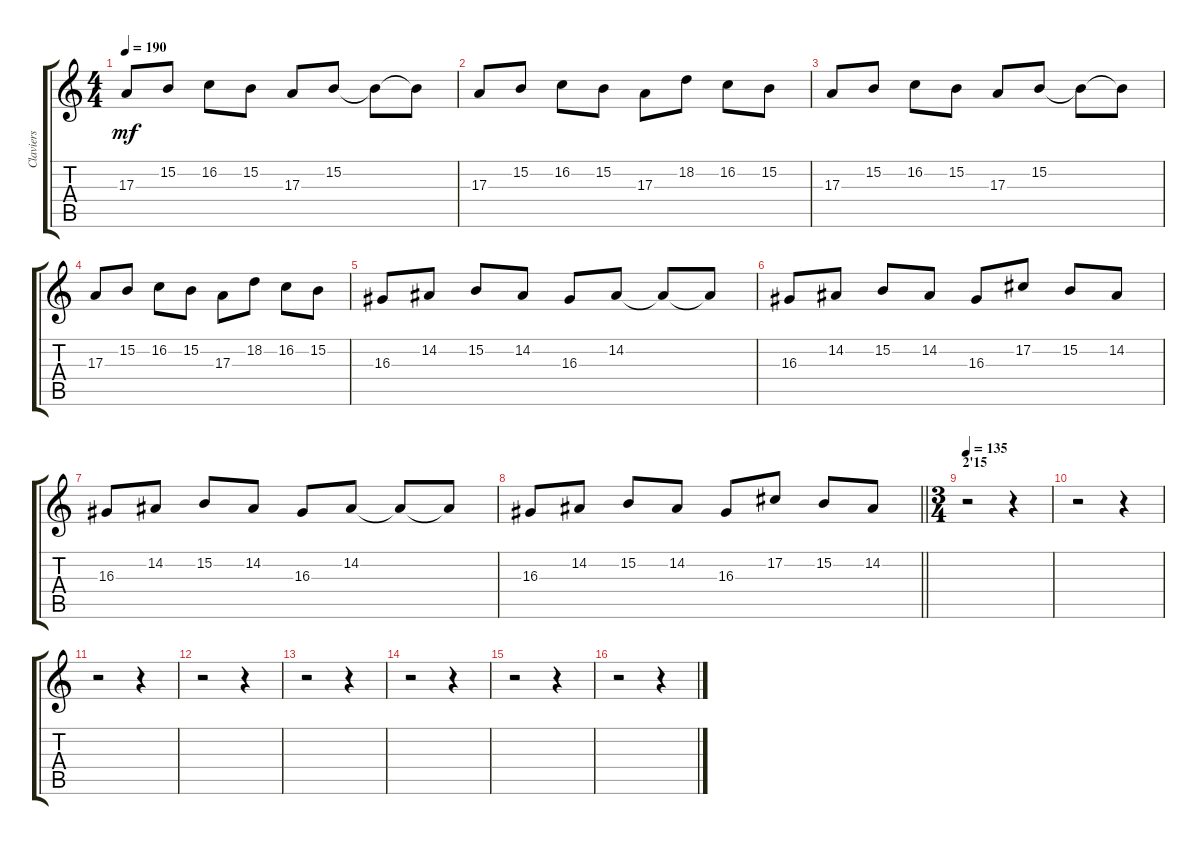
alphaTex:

\track ("Claviers" "Claviers") {instrument choiraahs}
\staff {score tabs}
\tuning (Db4 Ab3 E3 B2 Gb2 Db2) {hide}
\ts (4 4)
\tempo 190
\clef g2
\ks c
17.3.8{dy mf} 15.2.8 16.2.8 15.2.8 17.3.8 15.2.8 15.2{t}.8 15.2{t}.8 |
17.3.8 15.2.8 16.2.8 15.2.8 17.3.8 18.2.8 16.2.8 15.2.8 |
17.3.8 15.2.8 16.2.8 15.2.8 17.3.8 15.2.8 15.2{t}.8 15.2{t}.8 |
17.3.8 15.2.8 16.2.8 15.2.8 17.3.8 18.2.8 16.2.8 15.2.8 |
16.3.8 14.2.8 15.2.8 14.2.8 16.3.8 14.2.8 14.2{t}.8 14.2{t}.8 |
16.3.8 14.2.8 15.2.8 14.2.8 16.3.8 17.2.8 15.2.8 14.2.8 |
16.3.8 14.2.8 15.2.8 14.2.8 16.3.8 14.2.8 14.2{t}.8 14.2{t}.8 |
\barLineRight lightlight
16.3.8 14.2.8 15.2.8 14.2.8 16.3.8 17.2.8 15.2.8 14.2.8 |
\ts (3 4)
\section ("" "2'15")
\tempo 135
r.2 r.4 |
r.2 r.4 |
r.2 r.4 |
r.2 r.4 |
r.2 r.4 |
r.2 r.4 |
r.2 r.4 |
r.2 r.4
